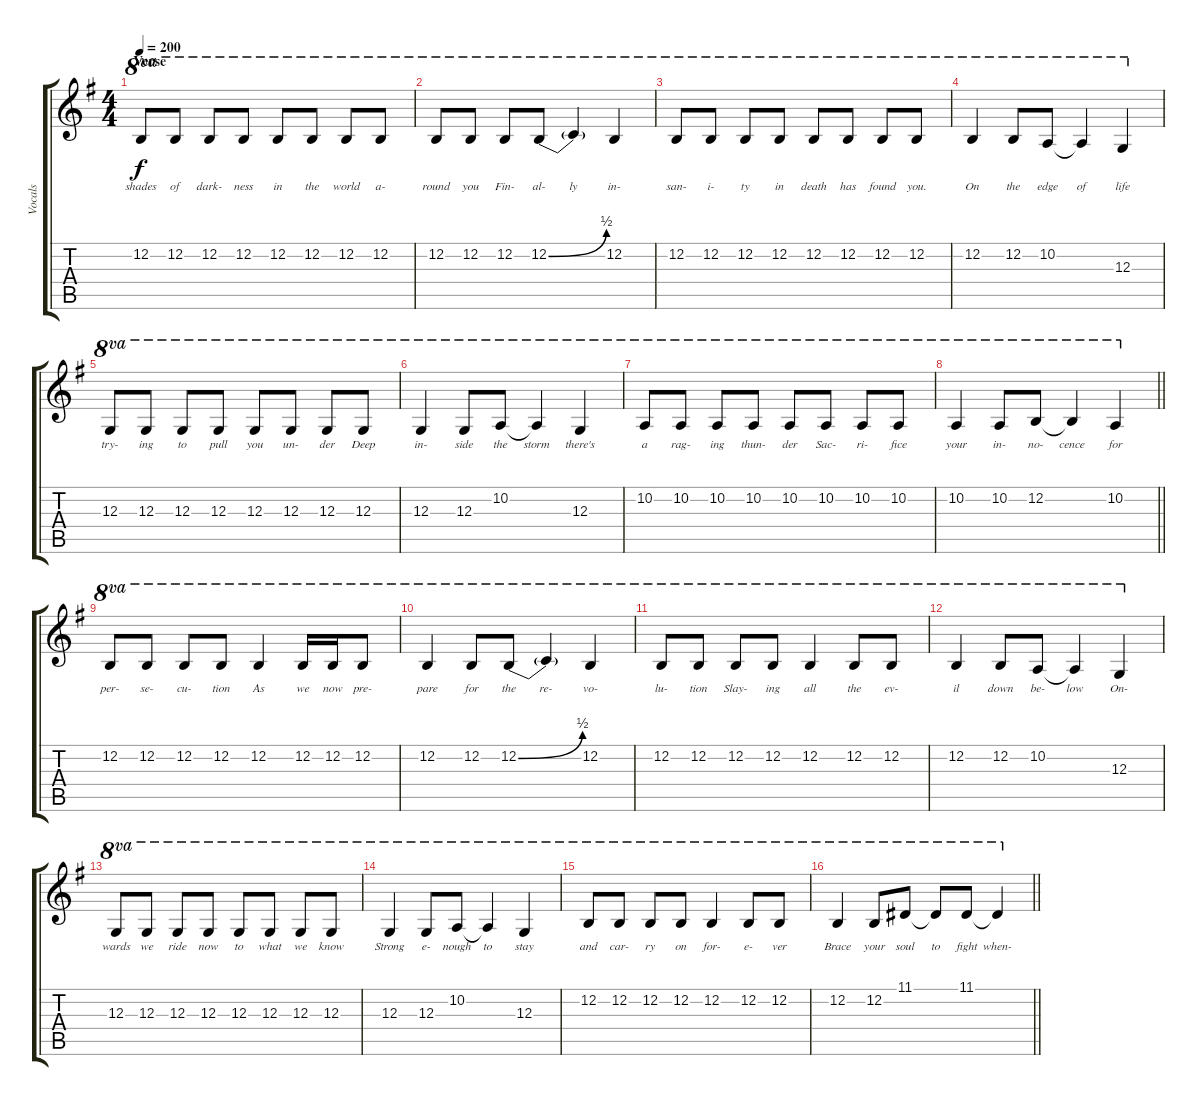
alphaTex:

\track ("Vocals" "Vocals") {instrument lead2sawtooth}
\staff {score tabs}
\tuning (E4 B3 G3 D3 A2 E2) {hide}
\ts (4 4)
\section ("" "Verse")
\tempo 200
\clef g2
\ks g
12.2.8{ot 8va lyrics (0 "shades") lyrics (1 "") lyrics (2 "") lyrics (3 "") lyrics (4 "") dy f} 12.2.8{ot 8va lyrics (0 "of") lyrics (1 "") lyrics (2 "") lyrics (3 "") lyrics (4 "")} 12.2.8{ot 8va lyrics (0 "dark-") lyrics (1 "") lyrics (2 "") lyrics (3 "") lyrics (4 "")} 12.2.8{ot 8va lyrics (0 "ness") lyrics (1 "") lyrics (2 "") lyrics (3 "") lyrics (4 "")} 12.2.8{ot 8va lyrics (0 "in") lyrics (1 "") lyrics (2 "") lyrics (3 "") lyrics (4 "")} 12.2.8{ot 8va lyrics (0 "the") lyrics (1 "") lyrics (2 "") lyrics (3 "") lyrics (4 "")} 12.2.8{ot 8va lyrics (0 "world") lyrics (1 "") lyrics (2 "") lyrics (3 "") lyrics (4 "")} 12.2.8{ot 8va lyrics (0 "a-") lyrics (1 "") lyrics (2 "") lyrics (3 "") lyrics (4 "")} |
12.2.8{ot 8va lyrics (0 "round") lyrics (1 "") lyrics (2 "") lyrics (3 "") lyrics (4 "")} 12.2.8{ot 8va lyrics (0 "you") lyrics (1 "") lyrics (2 "") lyrics (3 "") lyrics (4 "")} 12.2.8{ot 8va lyrics (0 "Fin-") lyrics (1 "") lyrics (2 "") lyrics (3 "") lyrics (4 "")} 12.2{be (bend 0 0 60 2)}.8{ot 8va lyrics (0 "al-") lyrics (1 "") lyrics (2 "") lyrics (3 "") lyrics (4 "")} 12.2{t}.4{ot 8va lyrics (0 "ly") lyrics (1 "") lyrics (2 "") lyrics (3 "") lyrics (4 "")} 12.2.4{ot 8va lyrics (0 "in-") lyrics (1 "") lyrics (2 "") lyrics (3 "") lyrics (4 "")} |
12.2.8{ot 8va lyrics (0 "san-") lyrics (1 "") lyrics (2 "") lyrics (3 "") lyrics (4 "")} 12.2.8{ot 8va lyrics (0 "i-") lyrics (1 "") lyrics (2 "") lyrics (3 "") lyrics (4 "")} 12.2.8{ot 8va lyrics (0 "ty") lyrics (1 "") lyrics (2 "") lyrics (3 "") lyrics (4 "")} 12.2.8{ot 8va lyrics (0 "in") lyrics (1 "") lyrics (2 "") lyrics (3 "") lyrics (4 "")} 12.2.8{ot 8va lyrics (0 "death") lyrics (1 "") lyrics (2 "") lyrics (3 "") lyrics (4 "")} 12.2.8{ot 8va lyrics (0 "has") lyrics (1 "") lyrics (2 "") lyrics (3 "") lyrics (4 "")} 12.2.8{ot 8va lyrics (0 "found") lyrics (1 "") lyrics (2 "") lyrics (3 "") lyrics (4 "")} 12.2.8{ot 8va lyrics (0 "you.") lyrics (1 "") lyrics (2 "") lyrics (3 "") lyrics (4 "")} |
12.2.4{ot 8va lyrics (0 "On") lyrics (1 "") lyrics (2 "") lyrics (3 "") lyrics (4 "")} 12.2.8{ot 8va lyrics (0 "the") lyrics (1 "") lyrics (2 "") lyrics (3 "") lyrics (4 "")} 10.2.8{ot 8va lyrics (0 "edge") lyrics (1 "") lyrics (2 "") lyrics (3 "") lyrics (4 "")} 10.2{t}.4{ot 8va lyrics (0 "of") lyrics (1 "") lyrics (2 "") lyrics (3 "") lyrics (4 "")} 12.3.4{ot 8va lyrics (0 "life") lyrics (1 "") lyrics (2 "") lyrics (3 "") lyrics (4 "")} |
12.3.8{ot 8va lyrics (0 "try-") lyrics (1 "") lyrics (2 "") lyrics (3 "") lyrics (4 "")} 12.3.8{ot 8va lyrics (0 "ing") lyrics (1 "") lyrics (2 "") lyrics (3 "") lyrics (4 "")} 12.3.8{ot 8va lyrics (0 "to") lyrics (1 "") lyrics (2 "") lyrics (3 "") lyrics (4 "")} 12.3.8{ot 8va lyrics (0 "pull") lyrics (1 "") lyrics (2 "") lyrics (3 "") lyrics (4 "")} 12.3.8{ot 8va lyrics (0 "you") lyrics (1 "") lyrics (2 "") lyrics (3 "") lyrics (4 "")} 12.3.8{ot 8va lyrics (0 "un-") lyrics (1 "") lyrics (2 "") lyrics (3 "") lyrics (4 "")} 12.3.8{ot 8va lyrics (0 "der") lyrics (1 "") lyrics (2 "") lyrics (3 "") lyrics (4 "")} 12.3.8{ot 8va lyrics (0 "Deep") lyrics (1 "") lyrics (2 "") lyrics (3 "") lyrics (4 "")} |
12.3.4{ot 8va lyrics (0 "in-") lyrics (1 "") lyrics (2 "") lyrics (3 "") lyrics (4 "")} 12.3.8{ot 8va lyrics (0 "side") lyrics (1 "") lyrics (2 "") lyrics (3 "") lyrics (4 "")} 10.2.8{ot 8va lyrics (0 "the") lyrics (1 "") lyrics (2 "") lyrics (3 "") lyrics (4 "")} 10.2{t}.4{ot 8va lyrics (0 "storm") lyrics (1 "") lyrics (2 "") lyrics (3 "") lyrics (4 "")} 12.3.4{ot 8va lyrics (0 "there's") lyrics (1 "") lyrics (2 "") lyrics (3 "") lyrics (4 "")} |
10.2.8{ot 8va lyrics (0 "a") lyrics (1 "") lyrics (2 "") lyrics (3 "") lyrics (4 "")} 10.2.8{ot 8va lyrics (0 "rag-") lyrics (1 "") lyrics (2 "") lyrics (3 "") lyrics (4 "")} 10.2.8{ot 8va lyrics (0 "ing") lyrics (1 "") lyrics (2 "") lyrics (3 "") lyrics (4 "")} 10.2.8{ot 8va lyrics (0 "thun-") lyrics (1 "") lyrics (2 "") lyrics (3 "") lyrics (4 "")} 10.2.8{ot 8va lyrics (0 "der") lyrics (1 "") lyrics (2 "") lyrics (3 "") lyrics (4 "")} 10.2.8{ot 8va lyrics (0 "Sac-") lyrics (1 "") lyrics (2 "") lyrics (3 "") lyrics (4 "")} 10.2.8{ot 8va lyrics (0 "ri-") lyrics (1 "") lyrics (2 "") lyrics (3 "") lyrics (4 "")} 10.2.8{ot 8va lyrics (0 "fice") lyrics (1 "") lyrics (2 "") lyrics (3 "") lyrics (4 "")} |
\barLineRight lightlight
10.2.4{ot 8va lyrics (0 "your") lyrics (1 "") lyrics (2 "") lyrics (3 "") lyrics (4 "")} 10.2.8{ot 8va lyrics (0 "in-") lyrics (1 "") lyrics (2 "") lyrics (3 "") lyrics (4 "")} 12.2.8{ot 8va lyrics (0 "no-") lyrics (1 "") lyrics (2 "") lyrics (3 "") lyrics (4 "")} 12.2{t}.4{ot 8va lyrics (0 "cence") lyrics (1 "") lyrics (2 "") lyrics (3 "") lyrics (4 "")} 10.2.4{ot 8va lyrics (0 "for") lyrics (1 "") lyrics (2 "") lyrics (3 "") lyrics (4 "")} |
\section ("" "")
12.2.8{ot 8va lyrics (0 "per-") lyrics (1 "") lyrics (2 "") lyrics (3 "") lyrics (4 "")} 12.2.8{ot 8va lyrics (0 "se-") lyrics (1 "") lyrics (2 "") lyrics (3 "") lyrics (4 "")} 12.2.8{ot 8va lyrics (0 "cu-") lyrics (1 "") lyrics (2 "") lyrics (3 "") lyrics (4 "")} 12.2.8{ot 8va lyrics (0 "tion") lyrics (1 "") lyrics (2 "") lyrics (3 "") lyrics (4 "")} 12.2.4{ot 8va lyrics (0 "As") lyrics (1 "") lyrics (2 "") lyrics (3 "") lyrics (4 "")} 12.2.16{ot 8va lyrics (0 "we") lyrics (1 "") lyrics (2 "") lyrics (3 "") lyrics (4 "")} 12.2.16{ot 8va lyrics (0 "now") lyrics (1 "") lyrics (2 "") lyrics (3 "") lyrics (4 "")} 12.2.8{ot 8va lyrics (0 "pre-") lyrics (1 "") lyrics (2 "") lyrics (3 "") lyrics (4 "")} |
12.2.4{ot 8va lyrics (0 "pare") lyrics (1 "") lyrics (2 "") lyrics (3 "") lyrics (4 "")} 12.2.8{ot 8va lyrics (0 "for") lyrics (1 "") lyrics (2 "") lyrics (3 "") lyrics (4 "")} 12.2{be (bend 0 0 60 2)}.8{ot 8va lyrics (0 "the") lyrics (1 "") lyrics (2 "") lyrics (3 "") lyrics (4 "")} 12.2{t}.4{ot 8va lyrics (0 "re-") lyrics (1 "") lyrics (2 "") lyrics (3 "") lyrics (4 "")} 12.2.4{ot 8va lyrics (0 "vo-") lyrics (1 "") lyrics (2 "") lyrics (3 "") lyrics (4 "")} |
12.2.8{ot 8va lyrics (0 "lu-") lyrics (1 "") lyrics (2 "") lyrics (3 "") lyrics (4 "")} 12.2.8{ot 8va lyrics (0 "tion") lyrics (1 "") lyrics (2 "") lyrics (3 "") lyrics (4 "")} 12.2.8{ot 8va lyrics (0 "Slay-") lyrics (1 "") lyrics (2 "") lyrics (3 "") lyrics (4 "")} 12.2.8{ot 8va lyrics (0 "ing") lyrics (1 "") lyrics (2 "") lyrics (3 "") lyrics (4 "")} 12.2.4{ot 8va lyrics (0 "all") lyrics (1 "") lyrics (2 "") lyrics (3 "") lyrics (4 "")} 12.2.8{ot 8va lyrics (0 "the") lyrics (1 "") lyrics (2 "") lyrics (3 "") lyrics (4 "")} 12.2.8{ot 8va lyrics (0 "ev-") lyrics (1 "") lyrics (2 "") lyrics (3 "") lyrics (4 "")} |
12.2.4{ot 8va lyrics (0 "il") lyrics (1 "") lyrics (2 "") lyrics (3 "") lyrics (4 "")} 12.2.8{ot 8va lyrics (0 "down") lyrics (1 "") lyrics (2 "") lyrics (3 "") lyrics (4 "")} 10.2.8{ot 8va lyrics (0 "be-") lyrics (1 "") lyrics (2 "") lyrics (3 "") lyrics (4 "")} 10.2{t}.4{ot 8va lyrics (0 "low") lyrics (1 "") lyrics (2 "") lyrics (3 "") lyrics (4 "")} 12.3.4{ot 8va lyrics (0 "On-") lyrics (1 "") lyrics (2 "") lyrics (3 "") lyrics (4 "")} |
12.3.8{ot 8va lyrics (0 "wards") lyrics (1 "") lyrics (2 "") lyrics (3 "") lyrics (4 "")} 12.3.8{ot 8va lyrics (0 "we") lyrics (1 "") lyrics (2 "") lyrics (3 "") lyrics (4 "")} 12.3.8{ot 8va lyrics (0 "ride") lyrics (1 "") lyrics (2 "") lyrics (3 "") lyrics (4 "")} 12.3.8{ot 8va lyrics (0 "now") lyrics (1 "") lyrics (2 "") lyrics (3 "") lyrics (4 "")} 12.3.8{ot 8va lyrics (0 "to") lyrics (1 "") lyrics (2 "") lyrics (3 "") lyrics (4 "")} 12.3.8{ot 8va lyrics (0 "what") lyrics (1 "") lyrics (2 "") lyrics (3 "") lyrics (4 "")} 12.3.8{ot 8va lyrics (0 "we") lyrics (1 "") lyrics (2 "") lyrics (3 "") lyrics (4 "")} 12.3.8{ot 8va lyrics (0 "know") lyrics (1 "") lyrics (2 "") lyrics (3 "") lyrics (4 "")} |
12.3.4{ot 8va lyrics (0 "Strong") lyrics (1 "") lyrics (2 "") lyrics (3 "") lyrics (4 "")} 12.3.8{ot 8va lyrics (0 "e-") lyrics (1 "") lyrics (2 "") lyrics (3 "") lyrics (4 "")} 10.2.8{ot 8va lyrics (0 "nough") lyrics (1 "") lyrics (2 "") lyrics (3 "") lyrics (4 "")} 10.2{t}.4{ot 8va lyrics (0 "to") lyrics (1 "") lyrics (2 "") lyrics (3 "") lyrics (4 "")} 12.3.4{ot 8va lyrics (0 "stay") lyrics (1 "") lyrics (2 "") lyrics (3 "") lyrics (4 "")} |
12.2.8{ot 8va lyrics (0 "and") lyrics (1 "") lyrics (2 "") lyrics (3 "") lyrics (4 "")} 12.2.8{ot 8va lyrics (0 "car-") lyrics (1 "") lyrics (2 "") lyrics (3 "") lyrics (4 "")} 12.2.8{ot 8va lyrics (0 "ry") lyrics (1 "") lyrics (2 "") lyrics (3 "") lyrics (4 "")} 12.2.8{ot 8va lyrics (0 "on") lyrics (1 "") lyrics (2 "") lyrics (3 "") lyrics (4 "")} 12.2.4{ot 8va lyrics (0 "for-") lyrics (1 "") lyrics (2 "") lyrics (3 "") lyrics (4 "")} 12.2.8{ot 8va lyrics (0 "e-") lyrics (1 "") lyrics (2 "") lyrics (3 "") lyrics (4 "")} 12.2.8{ot 8va lyrics (0 "ver") lyrics (1 "") lyrics (2 "") lyrics (3 "") lyrics (4 "")} |
\barLineRight lightlight
12.2.4{ot 8va lyrics (0 "Brace") lyrics (1 "") lyrics (2 "") lyrics (3 "") lyrics (4 "")} 12.2.8{ot 8va lyrics (0 "your") lyrics (1 "") lyrics (2 "") lyrics (3 "") lyrics (4 "")} 11.1.8{ot 8va lyrics (0 "soul") lyrics (1 "") lyrics (2 "") lyrics (3 "") lyrics (4 "")} 11.1{t}.8{ot 8va lyrics (0 "to") lyrics (1 "") lyrics (2 "") lyrics (3 "") lyrics (4 "")} 11.1.8{ot 8va lyrics (0 "fight") lyrics (1 "") lyrics (2 "") lyrics (3 "") lyrics (4 "")} 11.1{t}.4{ot 8va lyrics (0 "when-") lyrics (1 "") lyrics (2 "") lyrics (3 "") lyrics (4 "")}
